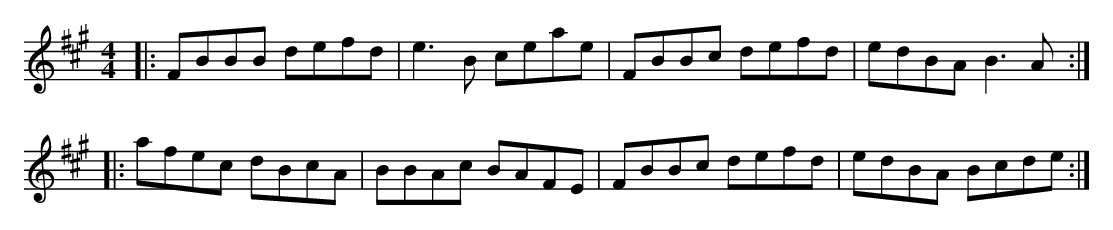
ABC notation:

X:1
M:4/4
K:Bdor
|:FBBB defd|e3B ceae |FBBc defd|edBA B3A:|
 |:afec dBcA|BBAc BAFE |FBBc defd|edBA Bcde:|
